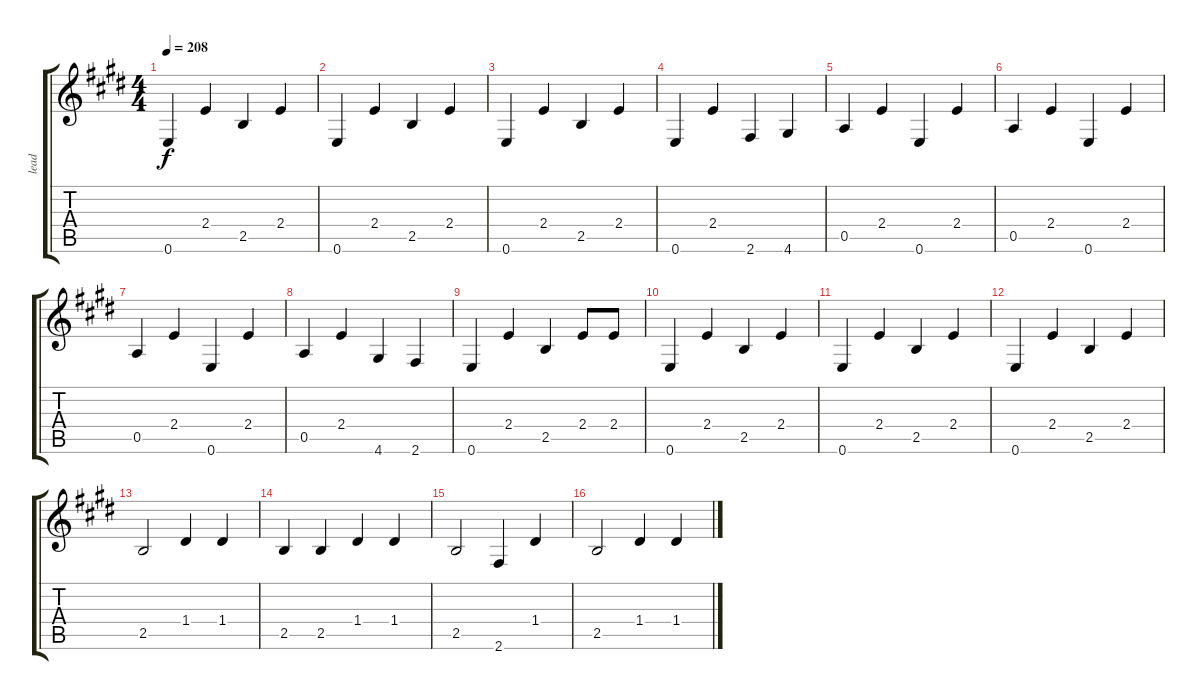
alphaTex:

\track ("lead" "lead") {instrument electricguitarmuted}
\staff {score tabs}
\tuning (E4 B3 G3 D3 A2 E2) {hide}
\ts (4 4)
\tempo 208
\clef g2
\ks e
0.6.4{dy f} 2.4.4 2.5.4 2.4.4 |
0.6.4 2.4.4 2.5.4 2.4.4 |
0.6.4 2.4.4 2.5.4 2.4.4 |
0.6.4 2.4.4 2.6.4 4.6.4 |
0.5.4 2.4.4 0.6.4 2.4.4 |
0.5.4 2.4.4 0.6.4 2.4.4 |
0.5.4 2.4.4 0.6.4 2.4.4 |
0.5.4 2.4.4 4.6.4 2.6.4 |
0.6.4 2.4.4 2.5.4 2.4.8 2.4.8 |
0.6.4 2.4.4 2.5.4 2.4.4 |
0.6.4 2.4.4 2.5.4 2.4.4 |
0.6.4 2.4.4 2.5.4 2.4.4 |
2.5.2 1.4.4 1.4.4 |
2.5.4 2.5.4 1.4.4 1.4.4 |
2.5.2 2.6.4 1.4.4 |
2.5.2 1.4.4 1.4.4
